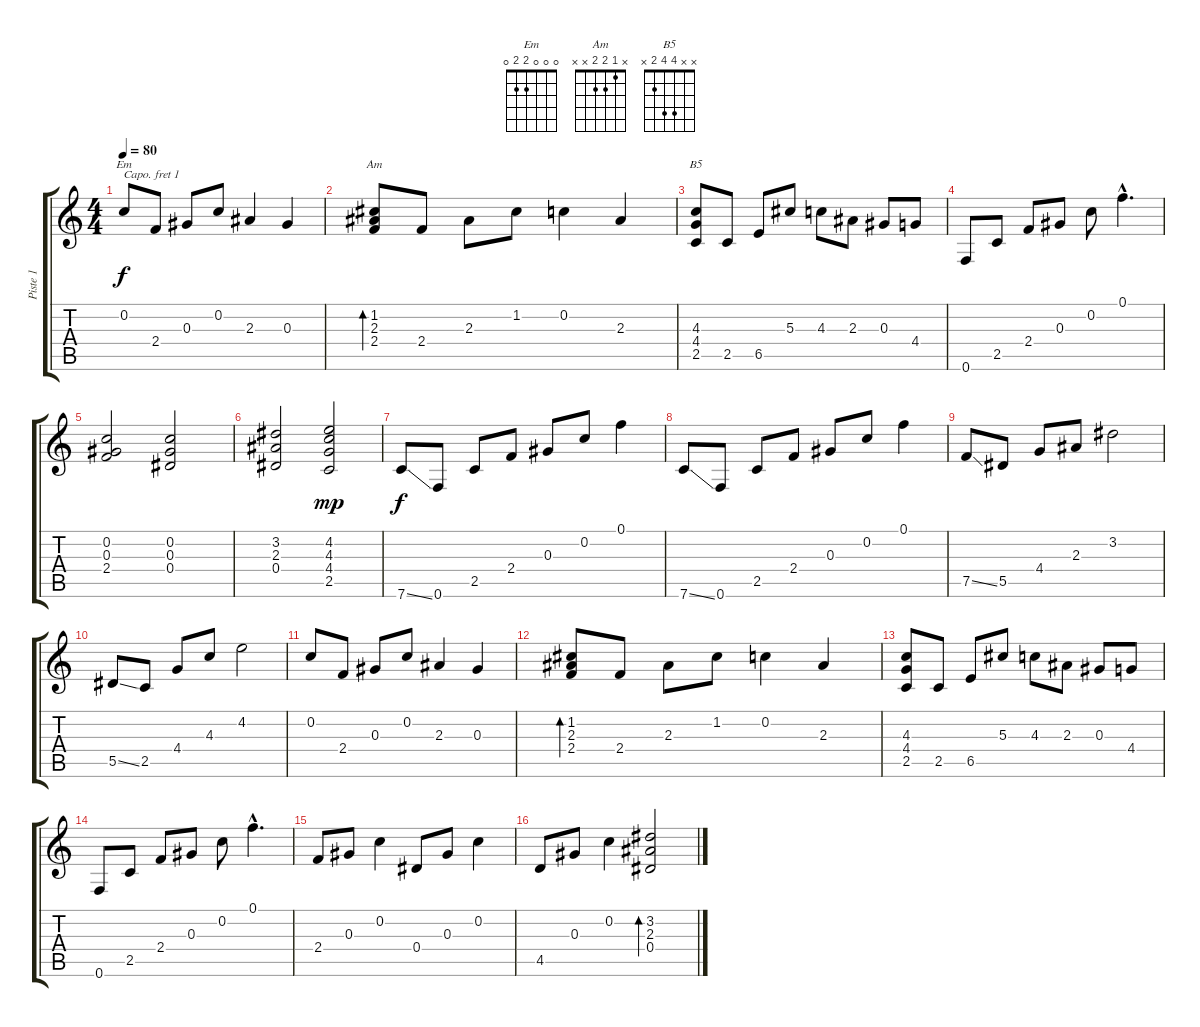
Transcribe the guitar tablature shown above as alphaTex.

\track ("Piste 1" "Piste 1") {instrument acousticguitarnylon}
\staff {score tabs}
\capo 1
\tuning (E4 B3 G3 D3 A2 E2) {hide}
\chord ("Em" 0 0 0 2 2 0)
\chord ("Am" x 1 2 2 x x)
\chord ("B5" x x 4 4 2 x)
\ts (4 4)
\tempo 80
\clef g2
\ks c
0.2.8{ch "Em" dy f instrument acousticguitarnylon} 2.4.8 0.3.8 0.2.8 2.3.4 0.3.4 |
(1.2 2.3 2.4).8{bd 480 ch "Am"} 2.4.8 2.3.8 1.2.8 0.2.4 2.3.4 |
(4.3 4.4 2.5).8{ch "B5"} 2.5.8 6.5.8 5.3.8 4.3.8 2.3.8 0.3.8 4.4.8 |
0.6.8 2.5.8 2.4.8 0.3.8 0.2.8 0.1{hac}.4{d} |
(0.2 0.3 2.4).2 (0.2 0.3 0.4).2 |
(3.2 2.3 0.4).2 (4.2 4.3 4.4 2.5).2{dy mp} |
7.6{ss}.8{dy f} 0.6.8 2.5.8 2.4.8 0.3.8 0.2.8 0.1.4 |
7.6{ss}.8 0.6.8 2.5.8 2.4.8 0.3.8 0.2.8 0.1.4 |
7.5{ss}.8 5.5.8 4.4.8 2.3.8 3.2.2 |
5.5{ss}.8 2.5.8 4.4.8 4.3.8 4.2.2 |
0.2.8 2.4.8 0.3.8 0.2.8 2.3.4 0.3.4 |
(1.2 2.3 2.4).8{bd 480} 2.4.8 2.3.8 1.2.8 0.2.4 2.3.4 |
(4.3 4.4 2.5).8 2.5.8 6.5.8 5.3.8 4.3.8 2.3.8 0.3.8 4.4.8 |
0.6.8 2.5.8 2.4.8 0.3.8 0.2.8 0.1{hac}.4{d} |
2.4.8 0.3.8 0.2.4 0.4.8 0.3.8 0.2.4 |
4.5.8 0.3.8 0.2.4 (3.2 2.3 0.4).2{bd 480}
